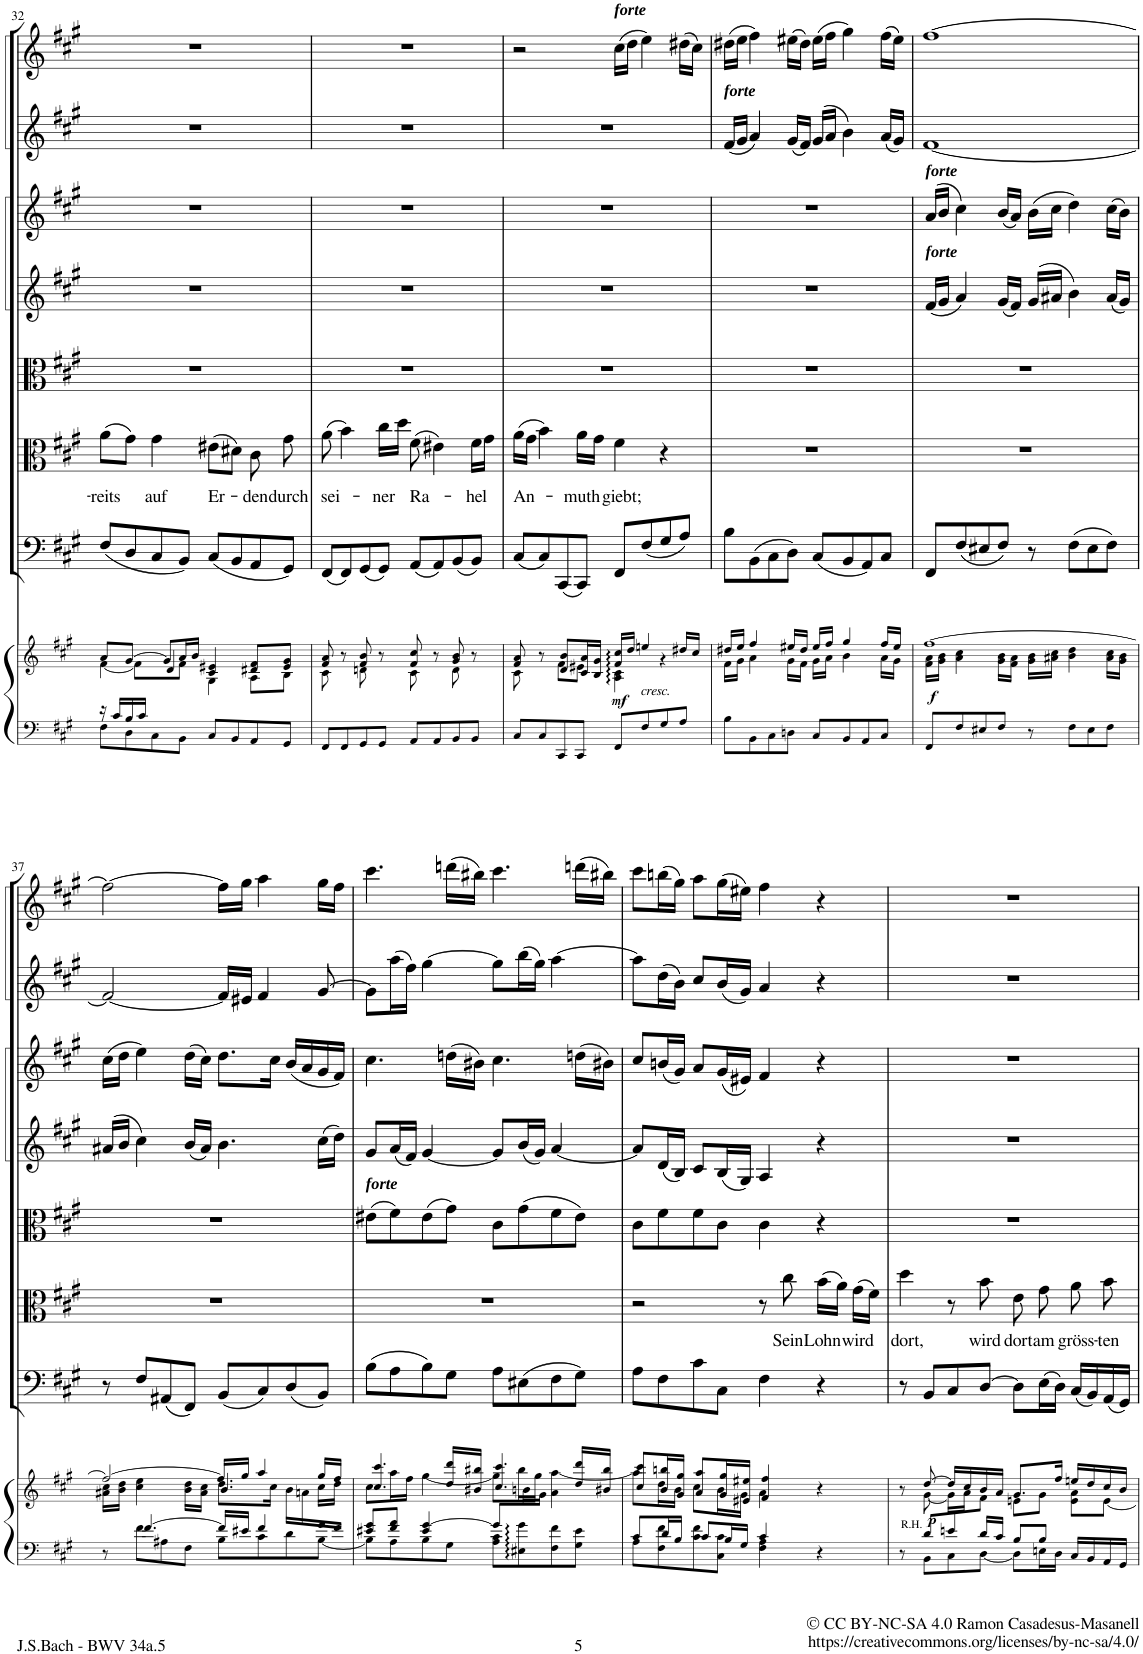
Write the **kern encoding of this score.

**kern	**kern	**dynam	**kern	**kern	**text	**kern	**kern	**kern	**kern	**kern
*part8	*part8	*part8	*part7	*part6	*part6	*part5	*part4	*part3	*part2	*part1
*staff9	*staff8	*staff8/9	*staff7	*staff6	*staff6	*staff5	*staff4	*staff3	*staff2	*staff1
*I"Piano reduction	*	*	*I"Continuo	*I"Alto	*	*I"Viola	*I"Violino II	*I"Violino I	*I"Flauto traverso II	*I"Flauto traverso I
*I'Pno	*	*	*	*	*	*I'Vla	*	*I'Vln	*I'Fl	*I'Fl
!!LO:PB:g=z
*clefF4	*clefG2	*	*clefF4	*clefC3	*	*clefC3	*clefG2	*clefG2	*clefG2	*clefG2
*k[f#c#g#]	*k[f#c#g#]	*	*k[f#c#g#]	*k[f#c#g#]	*	*k[f#c#g#]	*k[f#c#g#]	*k[f#c#g#]	*k[f#c#g#]	*k[f#c#g#]
*A:	*A:	*	*A:	*A:	*	*A:	*A:	*A:	*A:	*A:
*M4/4	*M4/4	*	*M4/4	*M4/4	*	*M4/4	*M4/4	*M4/4	*M4/4	*M4/4
*met(c)	*met(c)	*	*met(c)	*met(c)	*	*met(c)	*met(c)	*met(c)	*met(c)	*met(c)
=32	=32	=32	=32	=32	=32	=32	=32	=32	=32	=32
*^	*^	*	*	*	*	*	*	*	*	*
*	*	*	*^	*	*	*	*	*	*	*	*	*
!	!	!	!	!	!	!	!	!LO:LY:b	!	!	!	!	!
16r	8F#\L	8a/L	[4f#\	4ryy	.	(8F#/L	(8a\L	-reits	1r	1r	1r	1r	1r
16c#/LL	.	.	.	.	.	.	.	.	.	.	.	.	.
16B/	8D\	[8g#/J	.	.	.	8D/	8g#\J)	.	.	.	.	.	.
16c#/JJ	.	.	.	.	.	.	.	.	.	.	.	.	.
!	!	!	!	!	!	!	!	!LO:LY:b	!	!	!	!	!
4ryy	8C#\	8g#/L]	8f#\L]	4d/	.	8C#/	4g#\	auf	.	.	.	.	.
.	8BB\J	16a/L	8f#\J	.	.	8BB/J)	.	.	.	.	.	.	.
.	.	16b/JJ	.	.	.	.	.	.	.	.	.	.	.
!	!	!	!	!	!	!	!	!LO:LY:b	!	!	!	!	!
8C#/L	2ryy	4c#/ 4e#X/	4G#\	2ryy	.	(8C#/L	(8e#X\L	Er-	.	.	.	.	.
8BB/	.	.	.	.	.	8BB/	8d#X\J)	.	.	.	.	.	.
!	!	!	!	!	!	!	!	!LO:LY:b	!	!	!	!	!
8AA/	.	8d#X/ 8f#/L	8A\L	.	.	8AA/	8c#\	-den	.	.	.	.	.
!	!	!	!	!	!	!	!	!LO:LY:b	!	!	!	!	!
8GG#/J	.	8e#/ 8g#/J	8B\J	.	.	8GG#/J)	8g#\	durch	.	.	.	.	.
*v	*v	*	*	*	*	*	*	*	*	*	*	*	*
*	*	*v	*v	*	*	*	*	*	*	*	*	*
=33	=33	=33	=33	=33	=33	=33	=33	=33	=33	=33	=33
!	!	!	!	!	!	!LO:LY:b	!	!	!	!	!
8FF#/L	8f#/ 8a/	8c#\	.	(8FF#/L	(8a\	sei-	1r	1r	1r	1r	1r
8FF#/	8r	8ryy	.	8FF#/)	4b\)	.	.	.	.	.	.
8GG#/	8f#/ 8b/	8dn\	.	(8GG#/	.	.	.	.	.	.	.
!	!	!	!	!	!	!LO:LY:b	!	!	!	!	!
8GG#/J	8r	8ryy	.	8GG#/J)	16cc#\LL	-ner	.	.	.	.	.
.	.	.	.	.	16dd\JJ	.	.	.	.	.	.
!	!	!	!	!	!	!LO:LY:b	!	!	!	!	!
8AA/L	8f#/ 8cc#/	8c#\	.	(8AA/L	(8f#\	Ra-	.	.	.	.	.
8AA/	8r	8ryy	.	8AA/)	4e#X\)	.	.	.	.	.	.
8BB/	8g#/ 8b/	8d\	.	(8BB/	.	.	.	.	.	.	.
!	!	!	!	!	!	!LO:LY:b	!	!	!	!	!
8BB/J	8r	8ryy	.	8BB/J)	16f#\LL	-hel	.	.	.	.	.
.	.	.	.	.	16g#\JJ	.	.	.	.	.	.
=34	=34	=34	=34	=34	=34	=34	=34	=34	=34	=34	=34
!	!	!	!	!	!	!LO:LY:b	!	!	!	!	!
8C#/L	8f#/ 8a/	8c#\	.	(8C#/L	(16a\LL	An-	1r	1r	1r	1r	2r
.	.	.	.	.	16g#\JJ	.	.	.	.	.	.
8C#/	8r	8ryy	.	8C#/)	4b\)	.	.	.	.	.	.
8CC#/	8d/ 8b/L	8f#\L	.	(8CC#/	.	.	.	.	.	.	.
!	!	!	!	!	!	!LO:LY:b	!	!	!	!	!
8CC#/J	16c#/ 16a/L	8e#X\J	.	8CC#/J)	16a\LL	-muth	.	.	.	.	.
.	16B/ 16g#/JJ	.	.	.	16g#\JJ	.	.	.	.	.	.
!	!	!	!	!	!	!	!	!	!	!	!LO:TX:a:Bi:t=forte
!	!	!	!LO:DY:b	!	!	!LO:LY:b	!	!	!	!	!
8FF#/L	16f#/ 16cc#/LL	4A\ 4c#\	mf	8FF#/L	4f#\	giebt;	.	.	.	.	(16cc#\LL
.	16dd/JJ	.	.	.	.	.	.	.	.	.	16dd\JJ
!	!LO:TX:b:i:t=cresc.	!	!	!	!	!	!	!	!	!	!
8F#/	4een/	.	.	(8F#/	.	.	.	.	.	.	4ee\)
8G#/	.	4r	.	8G#/	4r	.	.	.	.	.	.
8A/J	16dd#X/LL	.	.	8A/J)	.	.	.	.	.	.	(16dd#X\LL
.	16cc#/JJ	.	.	.	.	.	.	.	.	.	16cc#\JJ)
=35	=35	=35	=35	=35	=35	=35	=35	=35	=35	=35	=35
!	!	!	!	!	!	!	!	!	!	!LO:TX:a:Bi:t=forte	!
8B\L	16dd#X/LL	16f#\LL	.	8B\L	1r	.	1r	1r	1r	(16f#/LL	(16dd#X\LL
.	16ee/JJ	16g#\JJ	.	.	.	.	.	.	.	16g#/JJ	16ee\JJ
8BB\	4ff#/	4a\	.	(8BB\	.	.	.	.	.	4a/)	4ff#\)
8C#\	.	.	.	8C#\	.	.	.	.	.	.	.
8Dn\J	16ee#X/LL	16g#\LL	.	8D\J)	.	.	.	.	.	(16g#/LL	(16ee#X\LL
.	16dd#/JJ	16f#\JJ	.	.	.	.	.	.	.	16f#/JJ)	16dd#\JJ)
8C#/L	16ee#/LL	16g#\LL	.	(8C#/L	.	.	.	.	.	(16g#/LL	(16ee#\LL
.	16ff#/JJ	16a\JJ	.	.	.	.	.	.	.	16a/JJ	16ff#\JJ
8BB/	4gg#/	4b\	.	8BB/	.	.	.	.	.	4b\)	4gg#\)
8AA/	.	.	.	8AA/)	.	.	.	.	.	.	.
8C#/J	16ff#/LL	16a\LL	.	8C#/J	.	.	.	.	.	(16a/LL	(16ff#\LL
.	16ee#/JJ	16g#\JJ	.	.	.	.	.	.	.	16g#/JJ)	16ee#\JJ)
=36	=36	=36	=36	=36	=36	=36	=36	=36	=36	=36	=36
!	!	!	!	!	!	!	!	!	!LO:TX:a:Bi:t=forte	!	!
!	!	!	!	!	!	!	!	!LO:TX:a:Bi:t=forte	!	!	!
!	!	!	!LO:DY:b	!	!	!	!	!	!	!	!
8FF#/L	[1ff#	16f#\ 16a\LL	f	8FF#/L	1r	.	1r	(16f#/LL	(16a/LL	[1f#	[1ff#
.	.	16g#\ 16b\JJ	.	.	.	.	.	16g#/JJ	16b/JJ	.	.
8F#/	.	4a\ 4cc#\	.	(8F#/	.	.	.	4a/)	4cc#\)	.	.
8E#X/	.	.	.	8E#X/	.	.	.	.	.	.	.
8F#/J	.	16g#\ 16b\LL	.	8F#/J)	.	.	.	(16g#/LL	(16b/LL	.	.
.	.	16f#\ 16a\JJ	.	.	.	.	.	16f#/JJ)	16a/JJ)	.	.
8r	.	16g#\ 16b\LL	.	8r	.	.	.	(16g#/LL	(16b\LL	.	.
.	.	16a#X\ 16cc#\JJ	.	.	.	.	.	16a#X/JJ	16cc#\JJ	.	.
8F#\L	.	4b\ 4dd\	.	(8F#\L	.	.	.	4b\)	4dd\)	.	.
8E#\	.	.	.	8E#\	.	.	.	.	.	.	.
8F#\J	.	16a#\ 16cc#\LL	.	8F#\J)	.	.	.	(16a#/LL	(16cc#\LL	.	.
.	.	16g#\ 16b\JJ	.	.	.	.	.	16g#/JJ)	16b\JJ)	.	.
!!LO:LB:g=z
=37	=37	=37	=37	=37	=37	=37	=37	=37	=37	=37	=37
*^	*^	*	*	*	*	*	*	*	*	*	*
*	*^	*	*	*^	*	*	*	*	*	*	*	*	*
2..ryy	8r	8ryy	2ff#/_	16a#X\ 16cc#\LL	2ryy	2..ryy	.	8r	1r	.	1r	(16a#X/LL	(16cc#\LL	2f#/_	2ff#\_
.	.	.	.	16b\ 16dd\JJ	.	.	.	.	.	.	.	16b/JJ	16dd\JJ	.	.
.	[4.f#/	8f#\L	.	4cc#\ 4ee\	.	.	.	8F#/L	.	.	.	4cc#\)	4ee\)	.	.
.	.	8A#X\	.	.	.	.	.	(8AA#X/	.	.	.	.	.	.	.
.	.	8F#\J	.	16b\ 16dd\LL	.	.	.	8FF#/J)	.	.	.	(16b/LL	(16dd\LL	.	.
.	.	.	.	16a#\ 16cc#\JJ	.	.	.	.	.	.	.	16a#/JJ)	16cc#\JJ)	.	.
.	16f#/LL]	8B\L	16ff#/LL]	8.dd\L	4.b/	.	.	(8BB/L	.	.	.	4.b\	8.dd\L	16f#/LL]	16ff#\LL]
.	16e#X/JJ	.	16gg#/JJ	.	.	.	.	.	.	.	.	.	.	16e#X/JJ	16gg#\JJ
.	4f#/	8c#\	4aa/	.	.	.	.	8C#/)	.	.	.	.	.	4f#/	4aa\
.	.	.	.	16cc#\Jk	.	.	.	.	.	.	.	.	16cc#\Jk	.	.
.	.	8d\	.	16b\LL	.	.	.	(8D/	.	.	.	.	(16b/LL	.	.
.	.	.	.	16an\	.	.	.	.	.	.	.	.	16a/	.	.
16g#/	8ryy	[8B\J	16gg#/LL	8ryy	8ryy	16cc#\LL	.	8BB/J)	.	.	.	(16cc#\LL	16g#/	[8g#/	16gg#\LL
16f#/JJ	.	.	16ff#/JJ	.	.	16dd\JJ	.	.	.	.	.	16dd\JJ)	16f#/JJ)	.	16ff#\JJ
*	*v	*v	*	*	*	*	*	*	*	*	*	*	*	*	*
=38	=38	=38	=38	=38	=38	=38	=38	=38	=38	=38	=38	=38	=38	=38
!	!	!	!	!	!	!	!	!	!	!LO:TX:a:Bi:t=forte	!	!	!	!
*	*	*	*	*v	*v	*	*	*	*	*	*	*	*	*
8e#X/ 8g#/L	8B\L]	4.cc#/ 4.ccc#/	8cc#\L	8ryy	.	(8B\L	1r	.	(8e#X\L	8g#/L	4.cc#\	8g#\L]	4.ccc#\
*	*	*	*v	*v	*	*	*	*	*	*	*	*	*
8f#/ 8a/J	8A\	.	16aa\L	.	8A\	.	.	8f#\)	(16a/L	.	(16aa\L	.
.	.	.	16ff#\JJ	.	.	.	.	.	16f#/JJ)	.	16ff#\JJ)	.
4e#/ [4g#/	8B\	.	[4gg#\	.	8B\)	.	.	(8e#\	[4g#/	.	[4gg#\	.
.	8G#\J	16dd/ 16ddd/LL	.	.	8G#\J	.	.	8g#\J)	.	(16ddn\LL	.	(16dddn\LL
.	.	16b#X/ 16bb#X/JJ	.	.	.	.	.	.	.	16b#X\JJ)	.	16bb#X\JJ)
8g#/L]	8A\ 8c#\L	4.cc#/ 4.ccc#/	8gg#\L]	.	8A\L	.	.	8c#\L	8g#/L]	4.cc#\	8gg#\L]	4.ccc#\
*	*	*	*^	*	*	*	*	*	*	*	*	*
8ryy	8E#X\ 8g#\	.	16bb#\L	16bn\L	.	(8E#X\	.	.	(8g#\	(16b/L	.	(16bb\L	.
.	.	.	16gg#\JJ	16g#\JJ	.	.	.	.	.	16g#/JJ)	.	16gg#\JJ)	.
4ryy	8F#\ 8f#\	.	4a\ [4aa\	4ryy	.	8F#\	.	.	8f#\	[4a/	.	[4aa\	.
.	8G#\ 8e#\J	16dd/ 16ddd/LL	.	.	.	8G#\J)	.	.	8e#\J)	.	(16ddn\LL	.	(16dddn\LL
.	.	16b#X/ 16bb#/JJ	.	.	.	.	.	.	.	.	16b#X\JJ)	.	16bb#X\JJ)
*	*	*	*v	*v	*	*	*	*	*	*	*	*	*
=39	=39	=39	=39	=39	=39	=39	=39	=39	=39	=39	=39	=39
8c#/L	8A\L	8cc#/ 8ccc#/L	8aa\L]	.	8A\L	2r	.	8c#\L	8a/L]	8cc#/L	8aa\L]	8ccc#\L
16d/L	8F#\ 8f#\	16b/ 16bbn/L	16dd\L	.	8F#\	.	.	8f#\	(16d/L	(16bn/L	(16dd\L	(16bbn\L
16B/JJ	.	16g#/ 16gg#/JJ	16b\JJ	.	.	.	.	.	16B/JJ)	16g#/JJ)	16b\JJ)	16gg#\JJ)
8c#/L	8c#\ 8f#\	8a/ 8aa/L	8cc#\L	.	8c#\	.	.	8f#\	8c#/L	8a/L	8cc#/L	8aa\L
16B/L	8C#\ 8c#\J	16g#/ 16gg#/L	16b\L	.	8C#\J	.	.	8c#\J	(16B/L	(16g#/L	(16b/L	(16gg#\L
16G#/JJ	.	16e#X/ 16ee#X/JJ	16g#\JJ	.	.	.	.	.	16G#/JJ)	16e#X/JJ)	16g#/JJ)	16ee#X\JJ)
4c#/	4F#\ 4A\	4f#/ 4ff#/	4a\	.	4F#\	8r	.	4c#\	4A/	4f#/	4a/	4ff#\
!	!	!	!	!	!	!	!LO:LY:b	!	!	!	!	!
.	.	.	.	.	.	8cc#\	Sein	.	.	.	.	.
!	!	!	!	!	!	!	!LO:LY:b	!	!	!	!	!
4r	4ryy	4r	4ryy	.	4r	(16b\LL	Lohn	4r	4r	4r	4r	4r
.	.	.	.	.	.	16a\JJ)	.	.	.	.	.	.
!	!	!	!	!	!	!	!LO:LY:b	!	!	!	!	!
.	.	.	.	.	.	(16g#\LL	wird	.	.	.	.	.
.	.	.	.	.	.	16f#\JJ)	.	.	.	.	.	.
=40	=40	=40	=40	=40	=40	=40	=40	=40	=40	=40	=40	=40
*	*^	*	*^	*	*	*	*	*	*	*	*	*
!	!	!	!	!	!	!	!	!	!LO:LY:b	!	!	!	!	!
4.ryy	8r	8ryy	8r	8ryy	4.ryy	.	8r	4dd\	dort,	1r	1r	1r	1r	1r
!	!LO:TX:a:t=R.H.	!	!	!	!	!	!	!	!	!	!	!	!	!
!	!	!	!	!	!	!LO:DY:b	!	!	!	!	!	!	!	!
.	8d/L	8BB\L	[8dd/	[8g#\	.	p	8BB/L	.	.	.	.	.	.	.
.	8en/	8C#\	16dd/LL]	16g#\LL]	.	.	8C#/	8r	.	.	.	.	.	.
.	.	.	16cc#/	16a\JJ	.	.	.	.	.	.	.	.	.	.
!	!	!	!	!	!	!	!	!	!LO:LY:b	!	!	!	!	!
16d/LL	8ryy	[8D\J	16b/	8ryy	8f#\J	.	[8D/J	8b\	wird	.	.	.	.	.
16c#/JJ	.	.	16a/JJ	.	.	.	.	.	.	.	.	.	.	.
!	!	!	!	!	!	!	!	!	!LO:LY:b	!	!	!	!	!
2ryy	8B/L	8D\L]	8.g#/L	8en\L	2ryy	.	8D\L]	8e\	dort	.	.	.	.	.
!	!	!	!	!	!	!	!	!	!LO:LY:b	!	!	!	!	!
.	8B/J	16En\L	.	8g#\J	.	.	(16E\L	8g#\	am	.	.	.	.	.
.	.	16D\JJ	16ff#/Jk	.	.	.	16D\JJ)	.	.	.	.	.	.	.
!	!	!	!	!	!	!	!	!	!LO:LY:b	!	!	!	!	!
.	16C#/LL	4ryy	16een/LL	8e\ 8a\L	.	.	(16C#/LL	8a\	gröss-	.	.	.	.	.
.	16BB/	.	16dd/	.	.	.	16BB/)	.	.	.	.	.	.	.
!	!	!	!	!	!	!	!	!	!LO:LY:b	!	!	!	!	!
.	16AA/	.	16cc#/	[8e\J	.	.	(16AA/	8b\	-ten	.	.	.	.	.
.	16GG#/JJ	.	16b/JJ	.	.	.	16GG#/JJ)	.	.	.	.	.	.	.
*v	*v	*v	*	*	*	*	*	*	*	*	*	*	*	*
*	*v	*v	*v	*	*	*	*	*	*	*	*	*
=	=	=	=	=	=	=	=	=	=	=
*-	*-	*-	*-	*-	*-	*-	*-	*-	*-	*-
